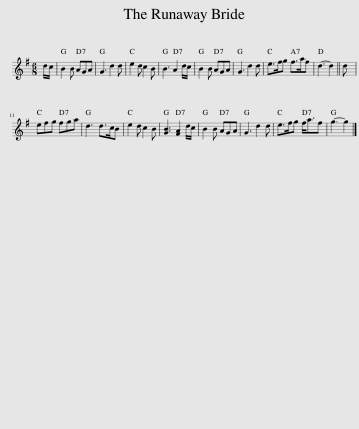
X:1
L:1/8
M:6/8
I:linebreak $
K:G
V:1 treble
V:1
 d/c/ | B2 B AGA | G3 d2 d | e2 d c2 B | B3 A2 d/c/ | %5
 B2 B AGA | G3 d2 d | e>fg f>af | d3- d2 || d |$ %10
 efg fga | d3 d>cB | e2 d c2 B | [GB]3 [FA]2 d/c/ | B2 B AGA | %15
 G3 d2 d | e>fg f<af | g3- g2 |] %18
